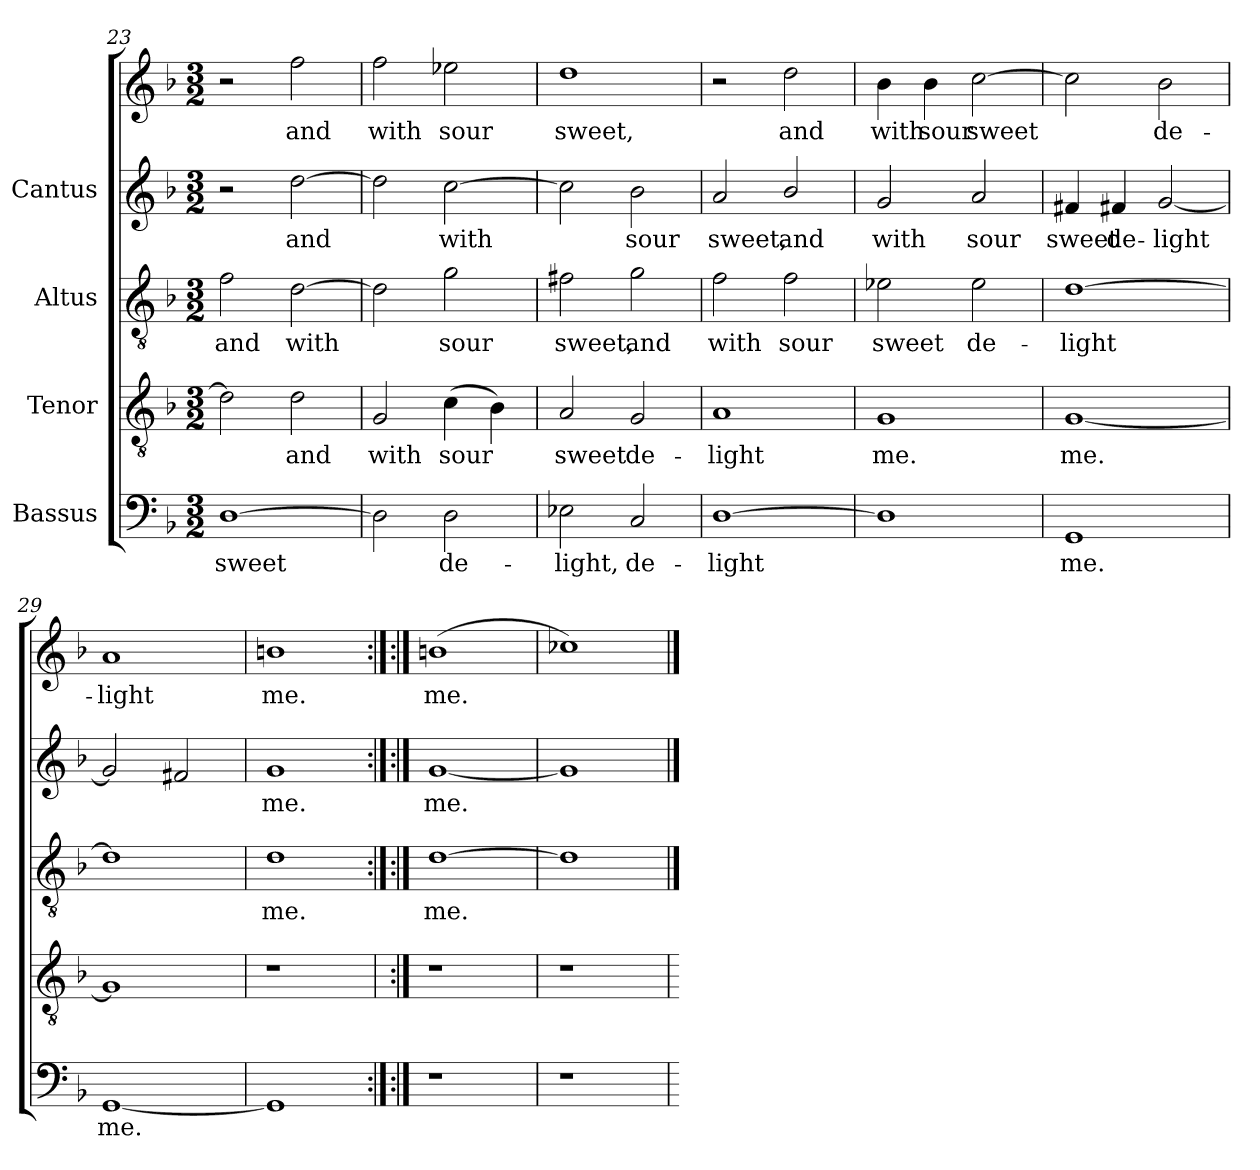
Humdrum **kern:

**kern	**text	**kern	**text	**kern	**text	**kern	**text	**kern	**text
*part4	*part4	*part3	*part3	*part2	*part2	*part1	*part1	*part1	*part1
*staff5	*staff5	*staff4	*staff4	*staff3	*staff3	*staff2	*staff2	*staff1	*staff1
*I"Bassus	*	*I"Tenor	*	*I"Altus	*	*I"Cantus	*	*	*
*clefF4	*	*clefGv2	*	*clefGv2	*	*clefG2	*	*clefG2	*
*k[b-]	*	*k[b-]	*	*k[b-]	*	*k[b-]	*	*k[b-]	*
*F:	*	*F:	*	*F:	*	*F:	*	*F:	*
*M3/2	*	*M3/2	*	*M3/2	*	*M3/2	*	*M3/2	*
=23	=23	=23	=23	=23	=23	=23	=23	=23	=23
!	!LO:LY:b:cj	!	!LO:LY:b:cj	!	!LO:LY:b:cj	!	!	!	!
[>1D	sweet	2d\]	.	2f\	and	2r	.	2r	.
!	!	!	!LO:LY:b:cj	!	!LO:LY:b:cj	!	!LO:LY:b:cj	!	!LO:LY:b:cj
.	.	2d\	and	[>2d\	with	[>2dd\	and	2ff\	and
=24	=24	=24	=24	=24	=24	=24	=24	=24	=24
!	!LO:LY:b:cj	!	!LO:LY:b:cj	!	!LO:LY:b:cj	!	!LO:LY:b:cj	!	!LO:LY:b:cj
2D\]	.	2G/	with	2d\]	.	2dd\]	.	2ff\	with
!	!LO:LY:b:cj	!	!LO:LY:b:cj	!	!LO:LY:b:cj	!	!LO:LY:b:cj	!	!LO:LY:b:cj
2D\	de-	(>4c\	sour	2g\	sour	[>2cc\	with	2ee-X\	sour
!	!	!	!LO:LY:b:cj	!	!	!	!	!	!
.	.	4B-\)	.	.	.	.	.	.	.
=25	=25	=25	=25	=25	=25	=25	=25	=25	=25
!	!LO:LY:b:cj	!	!LO:LY:b:cj	!	!LO:LY:b:cj	!	!LO:LY:b:cj	!	!LO:LY:b:cj
2E-X\	-light,	2A/	sweet	2f#X\	sweet,	2cc\]	.	1dd	sweet,
!	!LO:LY:b:cj	!	!LO:LY:b:cj	!	!LO:LY:b:cj	!	!LO:LY:b:cj	!	!
2C/	de-	2G/	de-	2g\	and	2b-\	sour	.	.
=26	=26	=26	=26	=26	=26	=26	=26	=26	=26
!	!LO:LY:b:cj	!	!LO:LY:b:cj	!	!LO:LY:b:cj	!	!LO:LY:b:cj	!	!
[>1D	-light	1A	-light	2f\	with	2a/	sweet,	2r	.
!	!	!	!	!	!LO:LY:b:cj	!	!LO:LY:b:cj	!	!LO:LY:b:cj
.	.	.	.	2f\	sour	2b-/	and	2dd\	and
!!LO:LB:g=z
=27	=27	=27	=27	=27	=27	=27	=27	=27	=27
!	!	!	!LO:LY:b:cj	!	!LO:LY:b:cj	!	!LO:LY:b:cj	!	!LO:LY:b:cj
1D]	.	1G	me.	2e-X\	sweet	2g/	with	4b-\	with
!	!	!	!	!	!	!	!	!	!LO:LY:b:cj
.	.	.	.	.	.	.	.	4b-\	sour
!	!	!	!	!	!LO:LY:b:cj	!	!LO:LY:b:cj	!	!LO:LY:b:cj
.	.	.	.	2e-\	de-	2a/	sour	[>2cc\	sweet
=28	=28	=28	=28	=28	=28	=28	=28	=28	=28
!	!LO:LY:b:cj	!	!LO:LY:b:cj	!	!LO:LY:b:cj	!	!LO:LY:b:cj	!	!LO:LY:b:cj
1GG	me.	[<1G	me.	[>1d	-light	4f#X/	-sweet	2cc\]	.
!	!	!	!	!	!	!	!LO:LY:b:cj	!	!
.	.	.	.	.	.	4f#X/	de-	.	.
!	!	!	!	!	!	!	!LO:LY:b:cj	!	!LO:LY:b:cj
.	.	.	.	.	.	[<2g/	-light	2b-\	de-
=29	=29	=29	=29	=29	=29	=29	=29	=29	=29
!	!LO:LY:b:cj	!	!	!	!	!	!	!	!LO:LY:b:cj
[<1GG	me.	1G]	.	1d]	.	2g/]	.	1a	light
.	.	.	.	.	.	2f#X/	.	.	.
=30	=30	=30	=30	=30	=30	=30	=30	=30	=30
!	!	!	!	!	!LO:LY:b:cj	!	!LO:LY:b:cj	!	!LO:LY:b:cj
1GG]	.	1r	.	1d	me.	1g	me.	1bn	me.
=31:|!	=31:|!	=31	=31:|!	=31:|!	=31:|!	=31:|!	=31:|!	=31:|!	=31:|!
!	!	!	!	!	!LO:LY:b:cj	!	!LO:LY:b:cj	!	!LO:LY:b:cj
1r	.	1r	.	[>1d	me.	[<1g	me.	[>1bn	me.
=32	=32	=32	=32	=32	=32	=32	=32	=32	=32
1r	.	1r	.	1d]	.	1g]	.	1cc-X]	.
=	==	=	==	==	==	==	==	==	==
*-	*-	*-	*-	*-	*-	*-	*-	*-	*-
